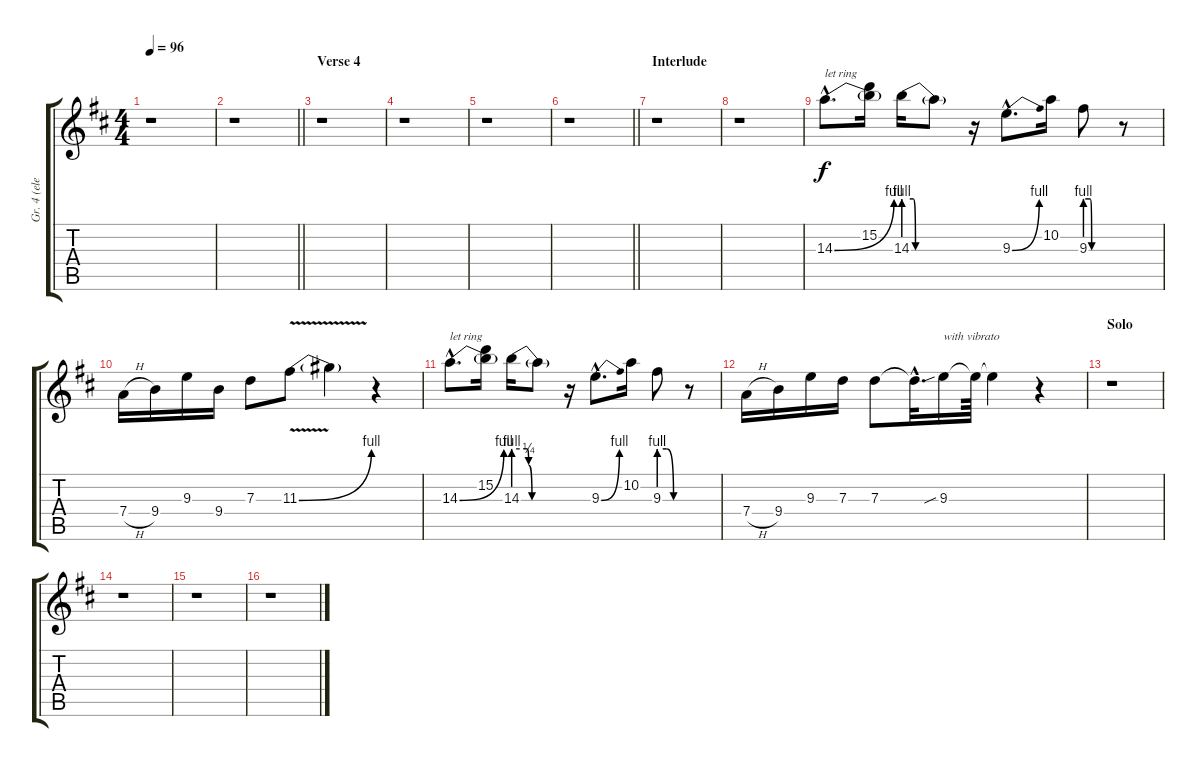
\track ("Gr. 4 (elec. w/light dist)" "Gr. 4 (ele") {instrument distortionguitar}
\staff {score tabs}
\tuning (E4 B3 G3 D3 A2 E2) {hide}
\ts (4 4)
\tempo 96
\clef g2
\ks d
r.1{dy f} |
\barLineRight lightlight
r.1 |
\section ("" "Verse 4")
r.1 |
r.1 |
r.1 |
\barLineRight lightlight
r.1 |
\section ("" "Interlude")
r.1 |
r.1 |
14.3{be (bend 0 0 60 4) hac}.8{d txt "let ring"} (15.2 14.3{t}).16 14.3{be (custom 0 4 9 4 11 0 60 0)}.16 14.3{t}.8 r.16 9.3{be (bend 0 0 60 4) hac}.8{d} 10.2.16 9.3{be (custom 0 4 10 4 13 0 40 0 60 0)}.8 r.8 |
7.4{h}.16 9.4.16 9.3.16 9.4.16 7.3.8 11.3{be (bend 0 0 60 4) v}.8 11.3{t}.4 r.4 |
14.3{be (bend 0 0 60 4) hac}.8{d txt "let ring "} (15.2 14.3{t}).16 14.3{be (custom 0 4 16 4 18 1 22 0 33 0 60 0)}.16 14.3{t}.8 r.16 9.3{be (bend 0 0 60 4) hac}.8{d} 10.2.16 9.3{be (custom 0 4 20 4 40 0 60 0)}.8 r.8 |
7.4{h}.16 9.4.16 9.3.16 7.3.16 7.3.8 7.3{hac t}.32{d} 9.3{sib}.16{txt "with vibrato"} 9.3{t}.64 9.3{t}.4 r.4 |
\section ("" "Solo")
r.1 |
r.1 |
r.1 |
r.1
